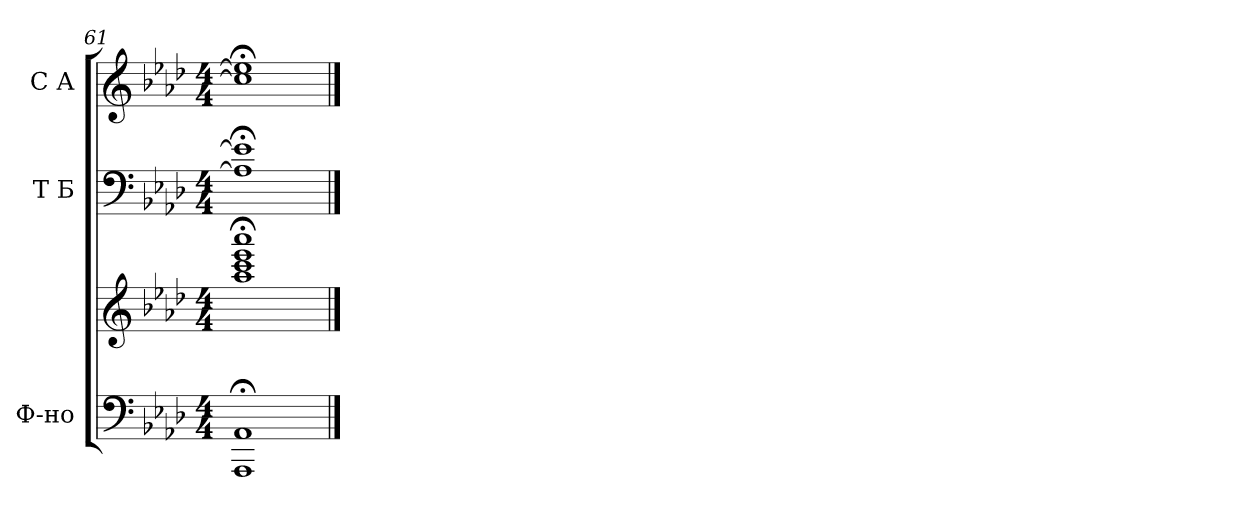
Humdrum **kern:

**kern	**kern	**kern	**kern
*part3	*part3	*part2	*part1
*staff4	*staff3	*staff2	*staff1
*I"Ф-но	*	*I"Т Б	*I"С А
*clefF4	*clefG2	*clefF4	*clefG2
*k[b-e-a-d-]	*k[b-e-a-d-]	*k[b-e-a-d-]	*k[b-e-a-d-]
*A-:	*A-:	*A-:	*A-:
*M4/4	*M4/4	*M4/4	*M4/4
=61	=61	=61	=61
1AAA-i; 1AA-i;	1aa-i; 1ccci; 1eee-i; 1aaa-i;	1A-i]; 1e-i];	1cci]; 1ee-i];
==	==	==	==
*-	*-	*-	*-
